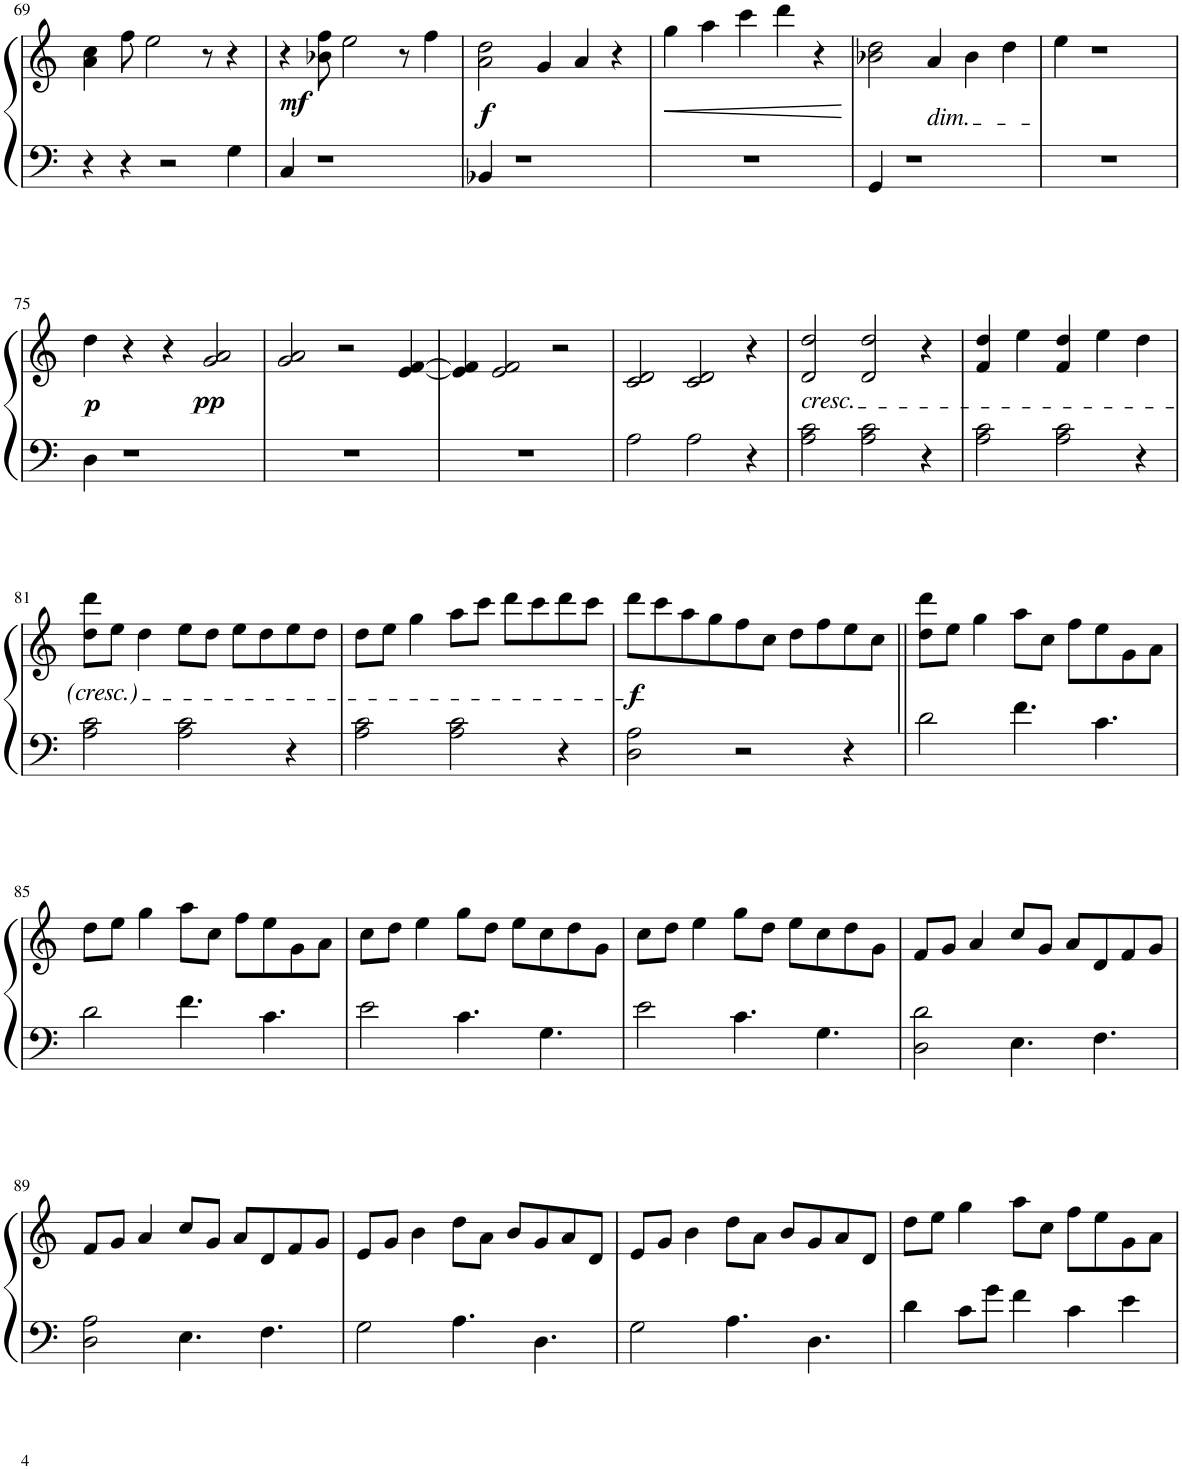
**kern	**kern	**dynam
*part1	*part1	*part1
*staff2	*staff1	*staff1/2
*I"Piano	*	*
*I'Pno.	*	*
!!LO:PB:g=z
*clefF4	*clefG2	*
*k[]	*k[]	*
*M5/4	*M5/4	*
=69	=69	=69
4r	4a\ 4cc\	.
4r	8ff\	.
.	2ee\	.
2r	.	.
.	8r	.
4G\	4r	.
=70	=70	=70
!	!	!LO:DY:b
4C/	4r	mf
1r	8b-X\ 8ff\	.
.	2ee\	.
.	8r	.
.	4ff\	.
=71	=71	=71
!	!	!LO:DY:b
4BB-X/	2a\ 2dd\	f
1r	.	.
.	4g/	.
.	4a/	.
.	4r	.
=72	=72	=72
!	!	!LO:HP:b
4%5r	4gg\	<
.	4aa\	.
.	4ccc\	.
.	4ddd\	.
.	4r	.
.	.	[
=73	=73	=73
4GG/	2b-X\ 2dd\	.
1r	.	.
!	!LO:TX:b:i:t=dim.	!
.	4a/	.
.	4b-\	.
.	4dd\	.
=74	=74	=74
4%5r	4ee\	.
.	1r	.
!!LO:LB:g=z
=75	=75	=75
!	!	!LO:DY:b
4D\	4dd\	p
1r	4r	.
.	4r	.
!	!	!LO:DY:b
.	4r	pp
.	2g/ 2a/	.
4ryy	.	.
=76	=76	=76
4%5r	2g/ 2a/	.
.	2r	.
.	[4e/ [4f/	.
=77	=77	=77
4%5r	4e/] 4f/]	.
.	2e/ 2f/	.
.	2r	.
=78	=78	=78
2A\	2c/ 2d/	.
2A\	2c/ 2d/	.
4r	4r	.
=79	=79	=79
!	!LO:TX:b:i:t=cresc.	!
2A\ 2c\	2d/ 2dd/	.
2A\ 2c\	2d/ 2dd/	.
4r	4r	.
=80	=80	=80
2A\ 2c\	4f/ 4dd/	.
.	4ee\	.
2A\ 2c\	4f/ 4dd/	.
.	4ee\	.
4r	4dd\	.
!!LO:LB:g=z
=81	=81	=81
2A\ 2c\	8dd\ 8ddd\L	.
.	8ee\J	.
.	4dd\	.
2A\ 2c\	8ee\L	.
.	8dd\J	.
.	8ee\L	.
.	8dd\	.
4r	8ee\	.
.	8dd\J	.
=82	=82	=82
2A\ 2c\	8dd\L	.
.	8ee\J	.
.	4gg\	.
2A\ 2c\	8aa\L	.
.	8ccc\J	.
.	8ddd\L	.
.	8ccc\	.
4r	8ddd\	.
.	8ccc\J	.
=83	=83	=83
!	!	!LO:DY:b
2D\ 2A\	8ddd\L	f
.	8ccc\	.
.	8aa\	.
.	8gg\	.
2r	8ff\	.
.	8cc\J	.
.	8dd\L	.
.	8ff\	.
4r	8ee\	.
.	8cc\J	.
=84||	=84||	=84||
2d\	8dd\ 8ddd\L	.
.	8ee\J	.
.	4gg\	.
4.f\	8aa\L	.
.	8cc\J	.
.	8ff\L	.
4.c\	8ee\	.
.	8g\	.
.	8a\J	.
!!LO:LB:g=z
=85	=85	=85
2d\	8dd\L	.
.	8ee\J	.
.	4gg\	.
4.f\	8aa\L	.
.	8cc\J	.
.	8ff\L	.
4.c\	8ee\	.
.	8g\	.
.	8a\J	.
=86	=86	=86
2e\	8cc\L	.
.	8dd\J	.
.	4ee\	.
4.c\	8gg\L	.
.	8dd\J	.
.	8ee\L	.
4.G\	8cc\	.
.	8dd\	.
.	8g\J	.
=87	=87	=87
2e\	8cc\L	.
.	8dd\J	.
.	4ee\	.
4.c\	8gg\L	.
.	8dd\J	.
.	8ee\L	.
4.G\	8cc\	.
.	8dd\	.
.	8g\J	.
=88	=88	=88
2D\ 2d\	8f/L	.
.	8g/J	.
.	4a/	.
4.E\	8cc/L	.
.	8g/J	.
.	8a/L	.
4.F\	8d/	.
.	8f/	.
.	8g/J	.
!!LO:LB:g=z
=89	=89	=89
2D\ 2A\	8f/L	.
.	8g/J	.
.	4a/	.
4.E\	8cc/L	.
.	8g/J	.
.	8a/L	.
4.F\	8d/	.
.	8f/	.
.	8g/J	.
=90	=90	=90
2G\	8e/L	.
.	8g/J	.
.	4b\	.
4.A\	8dd\L	.
.	8a\J	.
.	8b/L	.
4.D\	8g/	.
.	8a/	.
.	8d/J	.
=91	=91	=91
2G\	8e/L	.
.	8g/J	.
.	4b\	.
4.A\	8dd\L	.
.	8a\J	.
.	8b/L	.
4.D\	8g/	.
.	8a/	.
.	8d/J	.
=92	=92	=92
4d\	8dd\L	.
.	8ee\J	.
8c\L	4gg\	.
8g\J	.	.
4f\	8aa\L	.
.	8cc\J	.
4c\	8ff\L	.
.	8ee\	.
4e\	8g\	.
.	8a\J	.
=	=	=
*-	*-	*-
